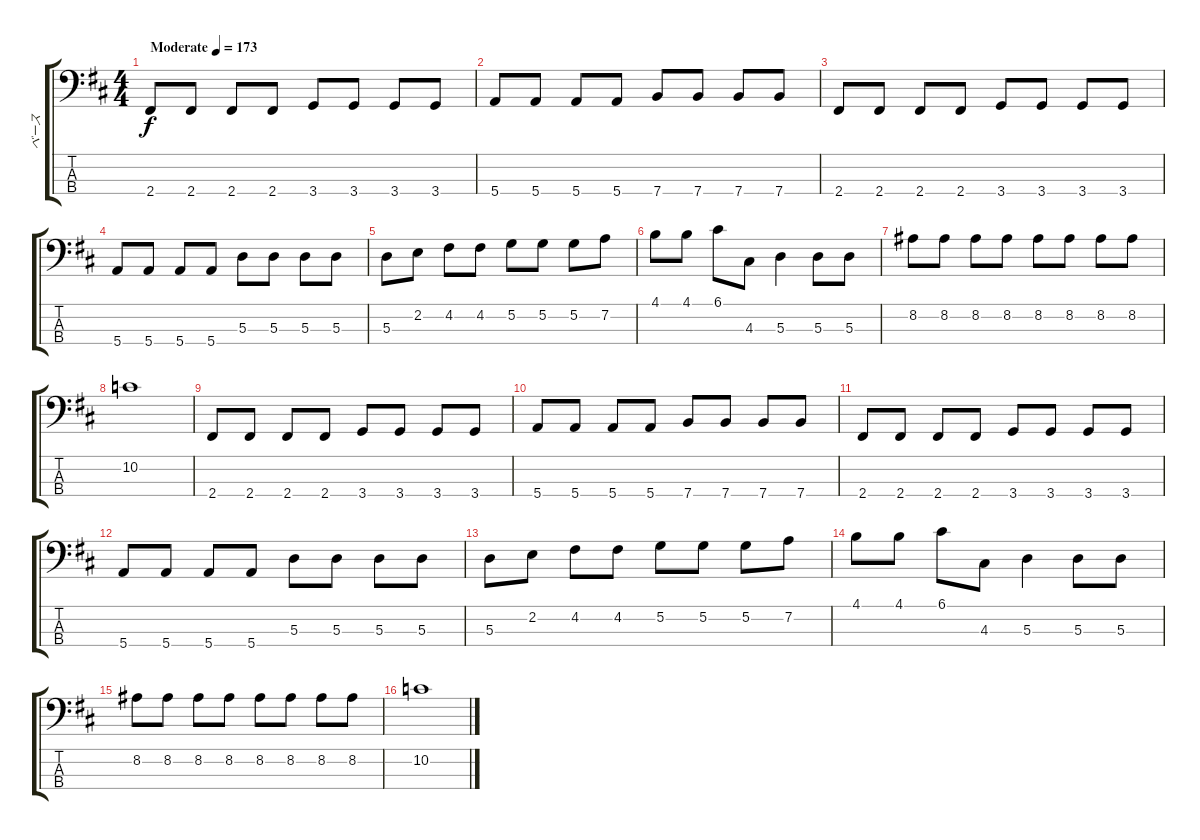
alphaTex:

\track ("ベース" "ベース") {mute instrument electricbassfinger}
\staff {score tabs}
\tuning (G2 D2 A1 E1) {hide}
\ts (4 4)
\tempo (173 "Moderate")
\clef f4
\ks d
2.4.8{dy f instrument electricbassfinger} 2.4.8 2.4.8 2.4.8 3.4.8 3.4.8 3.4.8 3.4.8 |
5.4.8 5.4.8 5.4.8 5.4.8 7.4.8 7.4.8 7.4.8 7.4.8 |
2.4.8 2.4.8 2.4.8 2.4.8 3.4.8 3.4.8 3.4.8 3.4.8 |
5.4.8 5.4.8 5.4.8 5.4.8 5.3.8 5.3.8 5.3.8 5.3.8 |
5.3.8 2.2.8 4.2.8 4.2.8 5.2.8 5.2.8 5.2.8 7.2.8 |
4.1.8 4.1.8 6.1.8 4.3.8 5.3.4 5.3.8 5.3.8 |
8.2.8 8.2.8 8.2.8 8.2.8 8.2.8 8.2.8 8.2.8 8.2.8 |
10.2.1 |
2.4.8 2.4.8 2.4.8 2.4.8 3.4.8 3.4.8 3.4.8 3.4.8 |
5.4.8 5.4.8 5.4.8 5.4.8 7.4.8 7.4.8 7.4.8 7.4.8 |
2.4.8 2.4.8 2.4.8 2.4.8 3.4.8 3.4.8 3.4.8 3.4.8 |
5.4.8 5.4.8 5.4.8 5.4.8 5.3.8 5.3.8 5.3.8 5.3.8 |
5.3.8 2.2.8 4.2.8 4.2.8 5.2.8 5.2.8 5.2.8 7.2.8 |
4.1.8 4.1.8 6.1.8 4.3.8 5.3.4 5.3.8 5.3.8 |
8.2.8 8.2.8 8.2.8 8.2.8 8.2.8 8.2.8 8.2.8 8.2.8 |
10.2.1
